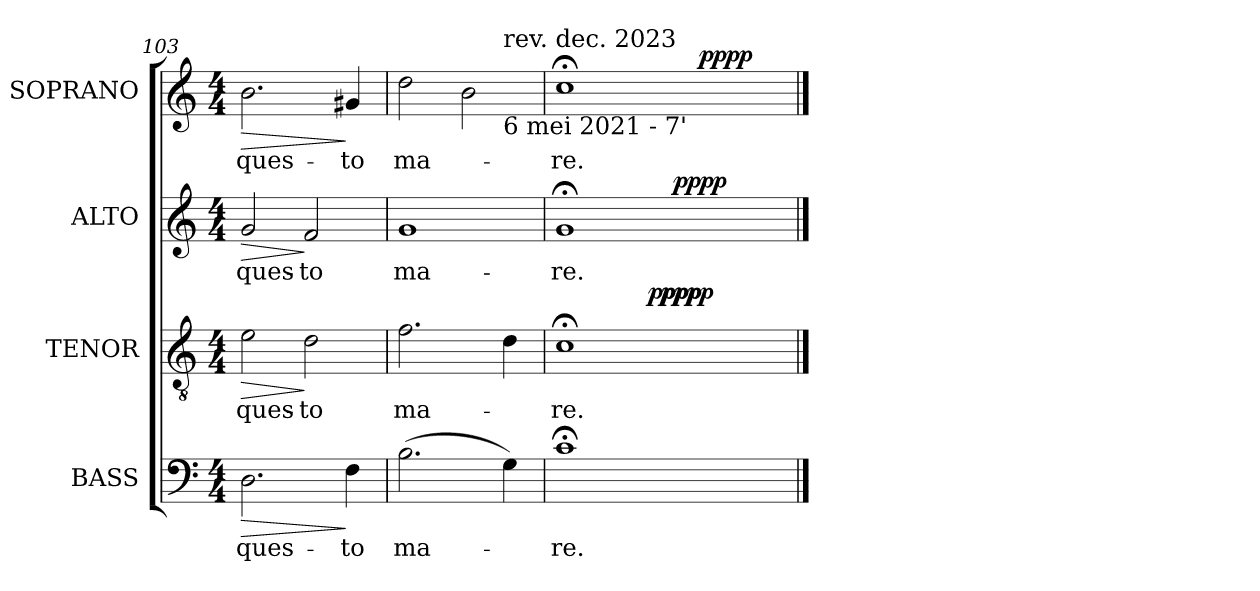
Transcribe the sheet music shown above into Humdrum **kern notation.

**kern	**text	**dynam	**kern	**text	**dynam	**kern	**text	**dynam	**kern	**text	**dynam
*part4	*part4	*part4	*part3	*part3	*part3	*part2	*part2	*part2	*part1	*part1	*part1
*staff4	*staff4	*staff4	*staff3	*staff3	*staff3	*staff2	*staff2	*staff2	*staff1	*staff1	*staff1
*I"BASS	*	*	*I"TENOR	*	*	*I"ALTO	*	*	*I"SOPRANO	*	*
*I'B.	*	*	*I'T.	*	*	*I'A.	*	*	*I'S.	*	*
*clefF4	*	*	*clefGv2	*	*	*clefG2	*	*	*clefG2	*	*
*	*	*	*ITrd7c12	*	*	*	*	*	*	*	*
*k[]	*	*	*k[]	*	*	*k[]	*	*	*k[]	*	*
*C:	*	*	*C:	*	*	*C:	*	*	*C:	*	*
*M4/4	*	*	*M4/4	*	*	*M4/4	*	*	*M4/4	*	*
=103	=103	=103	=103	=103	=103	=103	=103	=103	=103	=103	=103
!	!LO:LY:b:color=#000000	!LO:HP:b	!	!	!	!	!	!	!	!	!
!	!	!	!	!LO:LY:b:color=#000000	!LO:HP:b	!	!	!	!	!	!
!	!	!	!	!	!	!	!LO:LY:b:color=#000000	!LO:HP:b	!	!	!
!	!	!	!	!	!	!	!	!	!	!LO:LY:b:color=#000000	!LO:HP:b
2.Di\	ques-	>	2Ei\	ques-	>	2gi/	ques-	>	2.bi\	ques-	>
!	!	!	!	!LO:LY:b:color=#000000	!	!	!	!	!	!	!
!	!	!	!	!	!	!	!LO:LY:b:color=#000000	!	!	!	!
.	.	.	2Di\	-to	]	2fi/	-to	]	.	.	.
!	!LO:LY:b:color=#000000	!	!	!	!	!	!	!	!	!	!
!	!	!	!	!	!	!	!	!	!	!LO:LY:b:color=#000000	!
4Fi\	-to	]	.	.	.	.	.	.	4g#Xi/	-to	]
=104	=104	=104	=104	=104	=104	=104	=104	=104	=104	=104	=104
!	!LO:LY:b:color=#000000	!	!	!	!	!	!	!	!	!	!
!	!	!	!	!LO:LY:b:color=#000000	!	!	!	!	!	!	!
!	!	!	!	!	!	!	!LO:LY:b:color=#000000	!	!	!	!
!	!	!	!	!	!	!	!	!	!	!LO:LY:b:color=#000000	!
*	*	*	*	*	*	*	*	*	*^	*	*
(2.Bi\	ma-	.	2.Fi\	ma-	.	1gi	ma-	.	2ddi\	2.ryy	ma-	.
.	.	.	.	.	.	.	.	.	2bi\	.	.	.
!	!	!	!	!	!	!	!	!	!	!LO:TX:b:t=6 mei 2021 - 7'	!	!
!	!	!	!	!	!	!	!	!	!	!LO:TX:t=rev. dec. 2023	!	!
4Gi\)	.	.	4Di\	.	.	.	.	.	.	4ryy	.	.
=105	=105	=105	=105	=105	=105	=105	=105	=105	=105	=105	=105	=105
!	!LO:LY:b:color=#000000	!	!	!	!	!	!	!	!	!	!	!
!	!	!	!	!LO:LY:b:color=#000000	!	!	!	!	!	!	!	!
!	!	!	!	!	!	!	!LO:LY:b:color=#000000	!	!	!	!	!
!	!	!	!	!	!	!	!	!	!	!	!LO:LY:b:color=#000000	!
*	*	*	*^	*	*	*^	*	*	*	*	*	*
*	*	*	*	*^	*	*	*	*	*	*	*	*	*	*
1c;i	-re.	.	1C;i	2ryy	2ryy	-re.	.	1g;i	2ryy	-re.	.	1cc;i	2ryy	-re.	.
.	.	.	.	16ryy	16ryy	.	.	.	8ryy	.	.	.	8ryy	.	.
.	.	.	.	64..ryy	32ryy	.	.	.	.	.	.	.	.	.	.
.	.	.	.	4ryy	.	.	pppp	.	.	.	.	.	.	.	.
.	.	.	.	.	64ryy	.	.	.	.	.	.	.	.	.	.
.	.	.	.	.	1024ryy	.	.	.	.	.	.	.	.	.	.
.	.	.	.	.	4ryy	.	pppp	.	.	.	.	.	.	.	.
.	.	.	.	.	.	.	.	.	128ryy	.	.	.	16ryy	.	.
.	.	.	.	.	.	.	.	.	1024ryy	.	.	.	.	.	.
.	.	.	.	.	.	.	.	.	4ryy	.	pppp	.	.	.	.
.	.	.	.	.	.	.	.	.	.	.	.	.	64ryy	.	.
.	.	.	.	.	.	.	.	.	.	.	.	.	512ryy	.	.
.	.	.	.	.	.	.	.	.	.	.	.	.	4ryy	.	pppp
.	.	.	.	8ryy	.	.	.	.	.	.	.	.	.	.	.
.	.	.	.	.	8ryy	.	.	.	.	.	.	.	.	.	.
.	.	.	.	.	.	.	.	.	16ryy	.	.	.	.	.	.
.	.	.	.	.	.	.	.	.	32ryy	.	.	.	.	.	.
.	.	.	.	.	.	.	.	.	.	.	.	.	32ryy	.	.
.	.	.	.	32ryy	.	.	.	.	.	.	.	.	.	.	.
.	.	.	.	.	.	.	.	.	64ryy	.	.	.	.	.	.
.	.	.	.	.	128...ryy	.	.	.	.	.	.	.	.	.	.
.	.	.	.	.	.	.	.	.	.	.	.	.	128..ryy	.	.
.	.	.	.	.	.	.	.	.	256..ryy	.	.	.	.	.	.
.	.	.	.	256ryy	.	.	.	.	.	.	.	.	.	.	.
*	*	*	*v	*v	*v	*	*	*	*	*	*	*v	*v	*	*
*	*	*	*	*	*	*v	*v	*	*	*	*	*
==	==	==	==	==	==	==	==	==	==	==	==
*-	*-	*-	*-	*-	*-	*-	*-	*-	*-	*-	*-
